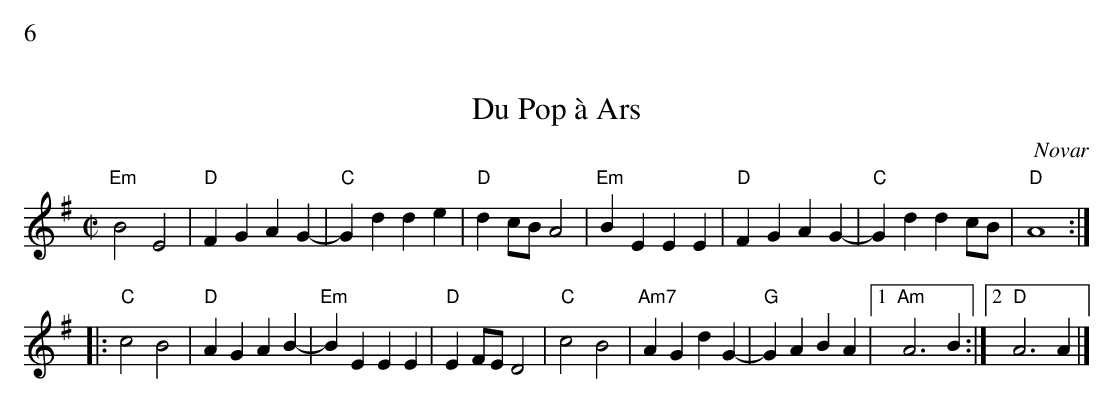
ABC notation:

X:1
%%text 6
T:Du Pop à Ars
C:Novar
M:C|
L:1/8
K:G
"Em"B4E4|"D"F2G2A2G2-|"C"G2d2d2e2|"D"d2cBA4|\
"Em"B2E2E2E2|"D"F2G2A2G2-|"C"G2d2d2cB|"D"A8:|
|:"C"c4B4|"D"A2G2A2B2-|"Em"B2E2E2E2|"D"E2FED4|\
"C"c4B4|"Am7"A2G2d2G2-|"G"G2A2B2A2|1"Am"A6B2:|2 "D"A6 A2|]
